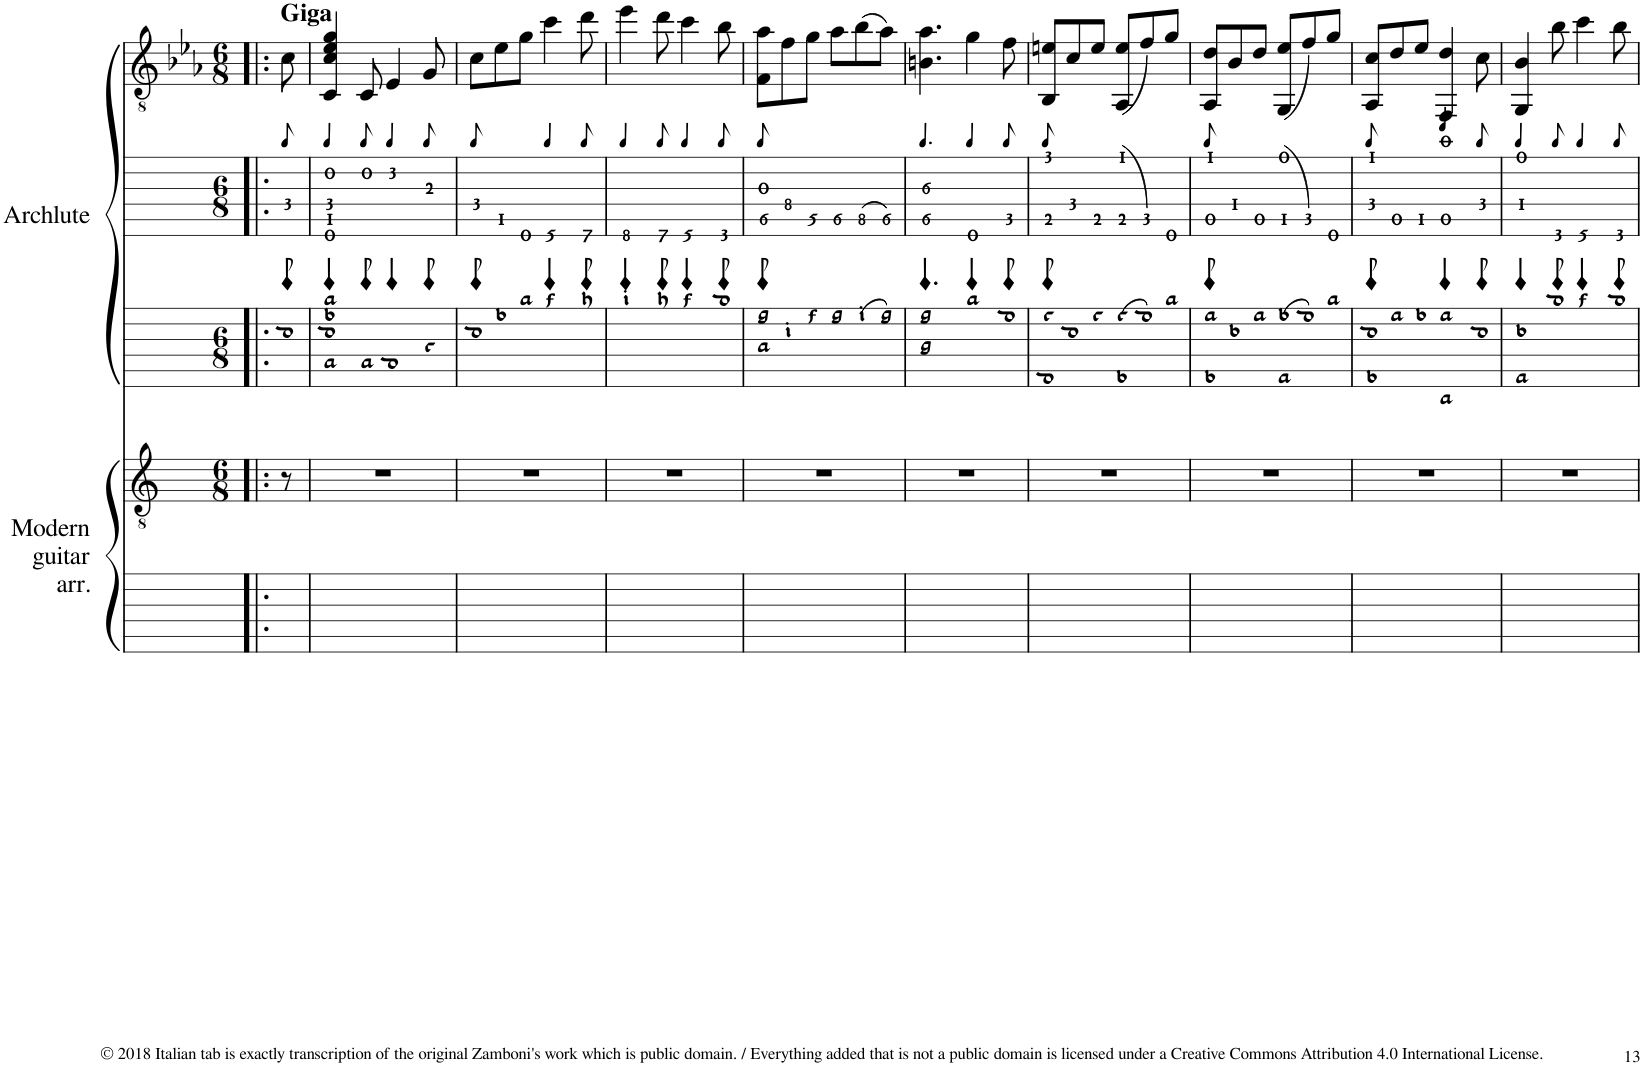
**kern	**kern	**kern	**kern	**kern
*part2	*part2	*part1	*part1	*part1
*staff5	*staff4	*staff3	*staff2	*staff1
*I"Modern guitar arr.	*	*I"Archlute	*	*
*I'Mga.	*	*I'Arl.	*	*
!!LO:PB:g=z
*stria6	*	*stria6	*stria6	*
*	*clefGv2	*	*	*clefGv2
*k[b-e-a-]	*	*k[b-e-a-]	*k[b-e-a-]	*k[b-e-a-]
*M6/8	*M6/8	*M6/8	*M6/8	*M6/8
=1!|:	=1!|:	=1!|:	=1!|:	=1!|:
!	!	!	!	!LO:TX:a:B:t=Giga
8r	8r	8c	8c	8c\
=2	=2	=2	=2	=2
2.r	2.r	4C 4c 4e- 4g	4C 4c 4e- 4g	4C/ 4c/ 4e-/ 4g/
.	.	8C	8C	8C/
.	.	4E-	4E-	4E-/
.	.	8G	8G	8G/
=3	=3	=3	=3	=3
2.r	2.r	8cL	8cL	8c\L
.	.	8e-	8e-	8e-\
.	.	8gJ	8gJ	8g\J
.	.	4cc	4cc	4cc\
.	.	8dd	8dd	8dd\
=4	=4	=4	=4	=4
2.r	2.r	4ee-	4ee-	4ee-\
.	.	8dd	8dd	8dd\
.	.	4cc	4cc	4cc\
.	.	8b-	8b-	8b-\
=5	=5	=5	=5	=5
2.r	2.r	8F\ 8a-\L	8F\ 8a-\L	8F\ 8a-\L
.	.	8f	8f	8f\
.	.	8gJ	8gJ	8g\J
.	.	8a-L	8a-L	8a-\L
.	.	8b-	8b-	(8b-\
.	.	8a-J	8a-J	8a-\J)
=6	=6	=6	=6	=6
2.r	2.r	4.Bn 4.a-	4.Bn 4.a-	4.Bn\ 4.a-\
.	.	4g	4g	4g\
.	.	8f	8f	8f\
=7	=7	=7	=7	=7
2.r	2.r	8BB-\ 8en\L	8BB-\ 8en\L	8BB-/ 8en/L
.	.	8c	8c	8c/
.	.	8eJ	8eJ	8e/J
.	.	8AA-\ 8e\L	8AA-\ 8e\L	(8AA-/ 8e/L
.	.	8f	8f	8f/)
.	.	8gJ	8gJ	8g/J
=8	=8	=8	=8	=8
2.r	2.r	8AA-\ 8d\L	8AA-\ 8d\L	8AA-/ 8d/L
.	.	8B-	8B-	8B-/
.	.	8dJ	8dJ	8d/J
.	.	8GG\ 8e-\L	8GG\ 8e-\L	(8GG/ 8e-/L
.	.	8f	8f	8f/)
.	.	8gJ	8gJ	8g/J
=9	=9	=9	=9	=9
2.r	2.r	8AA-\ 8c\L	8AA-\ 8c\L	8AA-/ 8c/L
.	.	8d	8d	8d/
.	.	8e-J	8e-J	8e-/J
.	.	4FF 4d	4FF 4d	4FF/ 4d/
.	.	8c	8c	8c\
=10	=10	=10	=10	=10
2.r	2.r	4GG 4B-	4GG 4B-	4GG/ 4B-/
.	.	8b-	8b-	8b-\
.	.	4cc	4cc	4cc\
.	.	8b-	8b-	8b-\
=	=	=	=	=
*-	*-	*-	*-	*-
